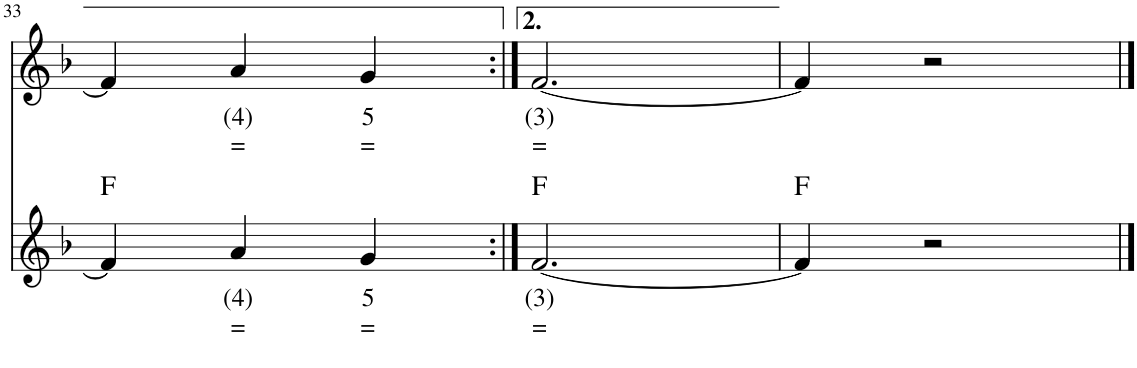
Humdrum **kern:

**kern	**text	**text	**harte	**kern	**text	**text
*part2	*part2	*part2	*part2	*part1	*part1	*part1
*staff2	*staff2	*staff2	*	*staff1	*staff1	*staff1
*I"Stem	*	*	*	*I"Stem	*	*
!!LO:PB:g=z
*clefG2	*	*	*	*clefG2	*	*
*k[b-]	*	*	*	*k[b-]	*	*
*M3/4	*	*	*	*M3/4	*	*
=33	=33	=33	=33	=33	=33	=33
4f/]	.	.	F:maj	4f/]	.	.
!	!LO:LY:b	!LO:LY:b	!	!	!LO:LY:b	!LO:LY:b
4a/	(4)	=	.	4a/	(4)	=
!	!LO:LY:b	!LO:LY:b	!	!	!LO:LY:b	!LO:LY:b
4g/	5	=	.	4g/	5	=
=34:|!	=34:|!	=34:|!	=34:|!	=34:|!	=34:|!	=34:|!
!	!LO:LY:b	!LO:LY:b	!	!	!LO:LY:b	!LO:LY:b
[2.f/	(3)	=	F:maj	[2.f/	(3)	=
=35	=35	=35	=35	=35	=35	=35
4f/]	.	.	F:maj	4f/]	.	.
2r	.	.	.	2r	.	.
==	==	==	==	==	==	==
*-	*-	*-	*-	*-	*-	*-
